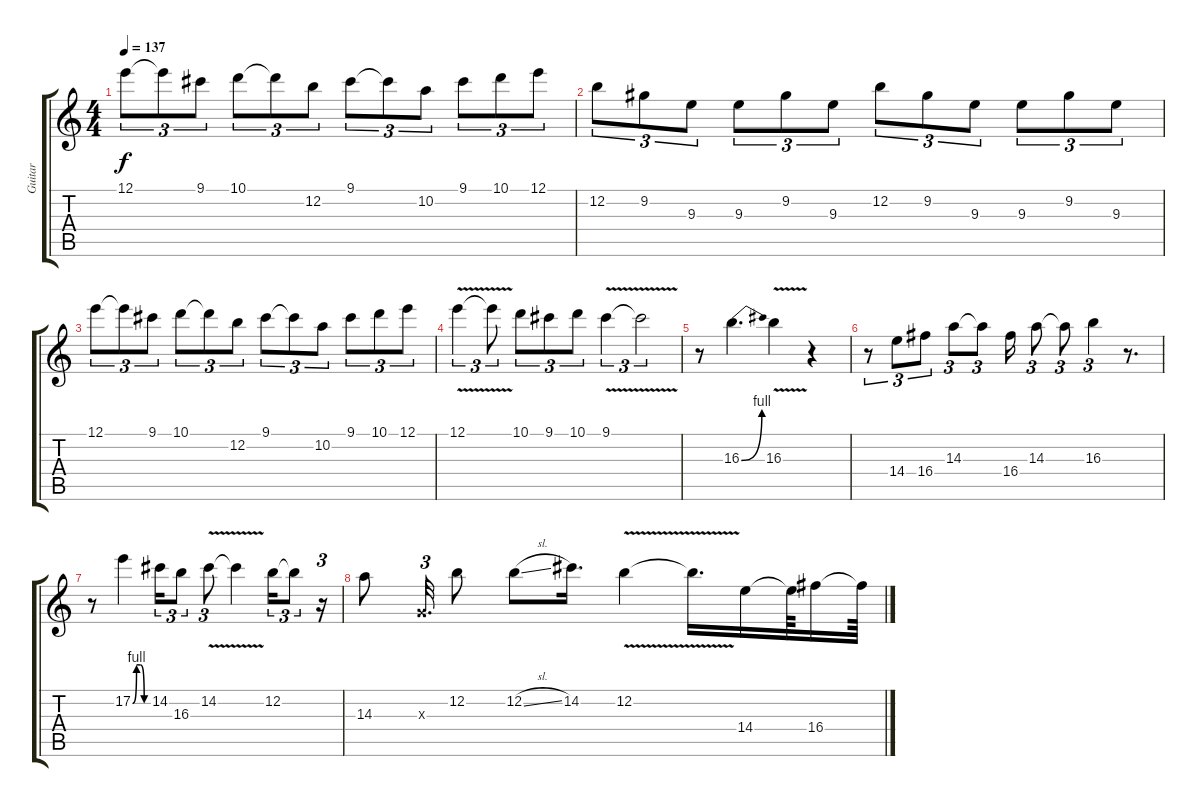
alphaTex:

\track ("Guitar" "Guitar") {instrument distortionguitar}
\staff {score tabs}
\tuning (E4 B3 G3 D3 A2 E2) {hide}
\ts (4 4)
\tempo 137
\clef g2
\ks c
12.1.8{tu (3 2) dy f} 12.1{t}.8{tu (3 2)} 9.1.8{tu (3 2)} 10.1.8{tu (3 2)} 10.1{t}.8{tu (3 2)} 12.2.8{tu (3 2)} 9.1.8{tu (3 2)} 9.1{t}.8{tu (3 2)} 10.2.8{tu (3 2)} 9.1.8{tu (3 2)} 10.1.8{tu (3 2)} 12.1.8{tu (3 2)} |
12.2.8{tu (3 2)} 9.2.8{tu (3 2)} 9.3.8{tu (3 2)} 9.3.8{tu (3 2)} 9.2.8{tu (3 2)} 9.3.8{tu (3 2)} 12.2.8{tu (3 2)} 9.2.8{tu (3 2)} 9.3.8{tu (3 2)} 9.3.8{tu (3 2)} 9.2.8{tu (3 2)} 9.3.8{tu (3 2)} |
12.1.8{tu (3 2)} 12.1{t}.8{tu (3 2)} 9.1.8{tu (3 2)} 10.1.8{tu (3 2)} 10.1{t}.8{tu (3 2)} 12.2.8{tu (3 2)} 9.1.8{tu (3 2)} 9.1{t}.8{tu (3 2)} 10.2.8{tu (3 2)} 9.1.8{tu (3 2)} 10.1.8{tu (3 2)} 12.1.8{tu (3 2)} |
12.1{v}.4{tu (3 2)} 12.1{t}.8{tu (3 2)} 10.1.8{tu (3 2)} 9.1.8{tu (3 2)} 10.1.8{tu (3 2)} 9.1{v}.4{tu (3 2)} 9.1{t}.2{tu (3 2)} |
r.8 16.3{be (bend 0 0 60 4)}.4{d} 16.3{v}.4 r.4 |
r.8{tu (3 2)} 14.4.8{tu (3 2)} 16.4.8{tu (3 2)} 14.3.8{tu (3 2)} 14.3{t}.8{tu (3 2)} 16.4.16 14.3.8{tu (3 2)} 14.3{t}.8{tu (3 2)} 16.3.4{tu (3 2)} r.8{d} |
r.8 17.2{be (custom 0 0 15 4 30 4 45 0 60 0)}.4 14.2.16{tu (3 2)} 16.3.8{tu (3 2)} 14.2{v}.8{tu (3 2)} 14.2{t}.4 12.2.16{tu (3 2)} 12.2{t}.8{tu (3 2)} r.16{tu (3 2)} |
14.3.8 0.3{x}.32{d tu (3 2)} 12.2.8 12.2{sl}.8 14.2.16{d} 12.2{v}.4 12.2{t}.16{d} 14.4.16 14.4{t}.64 16.4.16 16.4{t}.64
